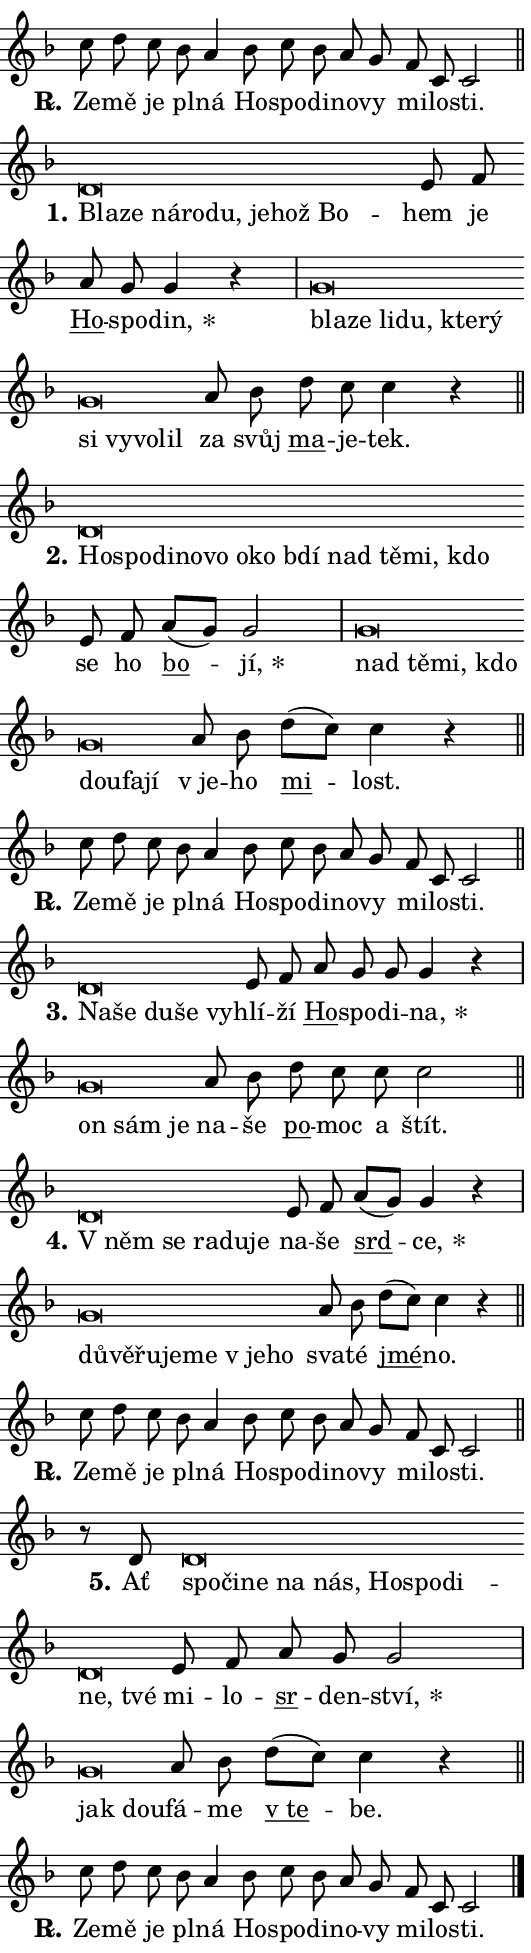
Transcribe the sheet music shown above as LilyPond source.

\version "2.24.0"
\header { tagline = "" }
\paper {
  indent = 0\cm
  top-margin = 0\cm
  right-margin = 0.13\cm % to fit lyric hyphens
  bottom-margin = 0\cm
  left-margin = 0\cm
  paper-width = 9\cm
  page-breaking = #ly:one-page-breaking
  system-system-spacing.basic-distance = #11
  score-system-spacing.basic-distance = #11
  ragged-last = ##f
}


%% Author: Thomas Morley
%% https://lists.gnu.org/archive/html/lilypond-user/2020-05/msg00002.html
#(define (line-position grob)
"Returns position of @var[grob} in current system:
   @code{'start}, if at first time-step
   @code{'end}, if at last time-step
   @code{'middle} otherwise
"
  (let* ((col (ly:item-get-column grob))
         (ln (ly:grob-object col 'left-neighbor))
         (rn (ly:grob-object col 'right-neighbor))
         (col-to-check-left (if (ly:grob? ln) ln col))
         (col-to-check-right (if (ly:grob? rn) rn col))
         (break-dir-left
           (and
             (ly:grob-property col-to-check-left 'non-musical #f)
             (ly:item-break-dir col-to-check-left)))
         (break-dir-right
           (and
             (ly:grob-property col-to-check-right 'non-musical #f)
             (ly:item-break-dir col-to-check-right))))
        (cond ((eqv? 1 break-dir-left) 'start)
              ((eqv? -1 break-dir-right) 'end)
              (else 'middle))))

#(define (tranparent-at-line-position vctor)
  (lambda (grob)
  "Relying on @code{line-position} select the relevant enry from @var{vctor}.
Used to determine transparency,"
    (case (line-position grob)
      ((end) (not (vector-ref vctor 0)))
      ((middle) (not (vector-ref vctor 1)))
      ((start) (not (vector-ref vctor 2))))))

noteHeadBreakVisibility =
#(define-music-function (break-visibility)(vector?)
"Makes @code{NoteHead}s transparent relying on @var{break-visibility}"
#{
  \override NoteHead.transparent =
    #(tranparent-at-line-position break-visibility)
#})

#(define delete-ledgers-for-transparent-note-heads
  (lambda (grob)
    "Reads whether a @code{NoteHead} is transparent.
If so this @code{NoteHead} is removed from @code{'note-heads} from
@var{grob}, which is supposed to be @code{LedgerLineSpanner}.
As a result ledgers are not printed for this @code{NoteHead}"
    (let* ((nhds-array (ly:grob-object grob 'note-heads))
           (nhds-list
             (if (ly:grob-array? nhds-array)
                 (ly:grob-array->list nhds-array)
                 '()))
           ;; Relies on the transparent-property being done before
           ;; Staff.LedgerLineSpanner.after-line-breaking is executed.
           ;; This is fragile ...
           (to-keep
             (remove
               (lambda (nhd)
                 (ly:grob-property nhd 'transparent #f))
               nhds-list)))
      ;; TODO find a better method to iterate over grob-arrays, similiar
      ;; to filter/remove etc for lists
      ;; For now rebuilt from scratch
      (set! (ly:grob-object grob 'note-heads)  '())
      (for-each
        (lambda (nhd)
          (ly:pointer-group-interface::add-grob grob 'note-heads nhd))
        to-keep))))

squashNotes = {
  \override NoteHead.X-extent = #'(-0.2 . 0.2)
  \override NoteHead.Y-extent = #'(-0.75 . 0)
  \override NoteHead.stencil =
    #(lambda (grob)
       (let ((pos (ly:grob-property grob 'staff-position)))
         (begin
           (if (< pos -7) (display "ERROR: Lower brevis then expected\n") (display ""))
           (if (<= pos -6) ly:text-interface::print ly:note-head::print))))
}
unSquashNotes = {
  \revert NoteHead.X-extent
  \revert NoteHead.Y-extent
  \revert NoteHead.stencil
}

hideNotes = \noteHeadBreakVisibility #begin-of-line-visible
unHideNotes = \noteHeadBreakVisibility #all-visible

% work-around for resetting accidentals
% https://lilypond.org/doc/v2.23/Documentation/notation/displaying-rhythms#unmetered-music
cadenzaMeasure = {
  \cadenzaOff
  \partial 1024 s1024
  \cadenzaOn
}

#(define-markup-command (accent layout props text) (markup?)
  "Underline accented syllable"
  (interpret-markup layout props
    #{\markup \override #'(offset . 4.3) \underline { #text }#}))

responsum = \markup \concat {
  "R" \hspace #-1.05 \path #0.1 #'((moveto 0 0.07) (lineto 0.9 0.8)) \hspace #0.05 "."
}

spaceSize = #0.6828661417322834 % exact space size for TeX Gyre Schola

\layout {
  \context {
    \Staff
    \remove "Time_signature_engraver"
    \override LedgerLineSpanner.after-line-breaking = #delete-ledgers-for-transparent-note-heads
  }
  \context {
    \Lyrics {
      \override LyricSpace.minimum-distance = \spaceSize
      \override LyricText.font-name = #"TeX Gyre Schola"
      \override LyricText.font-size = 1
      \override StanzaNumber.font-name = #"TeX Gyre Schola Bold"
      \override StanzaNumber.font-size = 1
    }
  }
  \context {
    \Score 
    \override NoteHead.text =
      #(lambda (grob) 
        (let ((pos (ly:grob-property grob 'staff-position)))
          #{\markup {
            \combine
              \halign #-0.55 \raise #(if (= pos -6) 0 0.5) \override #'(thickness . 2) \draw-line #'(3.2 . 0)
              \musicglyph "noteheads.sM1"
          }#}))
  }
}

% magnetic-lyrics.ily
%
%   written by
%     Jean Abou Samra <jean@abou-samra.fr>
%     Werner Lemberg <wl@gnu.org>
%
%   adapted by
%     Jiri Hon <jiri.hon@gmail.com>
%
% Version 2022-Apr-15

% https://www.mail-archive.com/lilypond-user@gnu.org/msg149350.html

#(define (Left_hyphen_pointer_engraver context)
   "Collect syllable-hyphen-syllable occurrences in lyrics and store
them in properties.  This engraver only looks to the left.  For
example, if the lyrics input is @code{foo -- bar}, it does the
following.

@itemize @bullet
@item
Set the @code{text} property of the @code{LyricHyphen} grob between
@q{foo} and @q{bar} to @code{foo}.

@item
Set the @code{left-hyphen} property of the @code{LyricText} grob with
text @q{foo} to the @code{LyricHyphen} grob between @q{foo} and
@q{bar}.
@end itemize

Use this auxiliary engraver in combination with the
@code{lyric-@/text::@/apply-@/magnetic-@/offset!} hook."
   (let ((hyphen #f)
         (text #f))
     (make-engraver
      (acknowledgers
       ((lyric-syllable-interface engraver grob source-engraver)
        (set! text grob)))
      (end-acknowledgers
       ((lyric-hyphen-interface engraver grob source-engraver)
        ;(when (not (grob::has-interface grob 'lyric-space-interface))
          (set! hyphen grob)));)
      ((stop-translation-timestep engraver)
       (when (and text hyphen)
         (ly:grob-set-object! text 'left-hyphen hyphen))
       (set! text #f)
       (set! hyphen #f)))))

#(define (lyric-text::apply-magnetic-offset! grob)
   "If the space between two syllables is less than the value in
property @code{LyricText@/.details@/.squash-threshold}, move the right
syllable to the left so that it gets concatenated with the left
syllable.

Use this function as a hook for
@code{LyricText@/.after-@/line-@/breaking} if the
@code{Left_@/hyphen_@/pointer_@/engraver} is active."
   (let ((hyphen (ly:grob-object grob 'left-hyphen #f)))
     (when hyphen
       (let ((left-text (ly:spanner-bound hyphen LEFT)))
         (when (grob::has-interface left-text 'lyric-syllable-interface)
           (let* ((common (ly:grob-common-refpoint grob left-text X))
                  (this-x-ext (ly:grob-extent grob common X))
                  (left-x-ext
                   (begin
                     ;; Trigger magnetism for left-text.
                     (ly:grob-property left-text 'after-line-breaking)
                     (ly:grob-extent left-text common X)))
                  ;; `delta` is the gap width between two syllables.
                  (delta (- (interval-start this-x-ext)
                            (interval-end left-x-ext)))
                  (details (ly:grob-property grob 'details))
                  (threshold (assoc-get 'squash-threshold details 0.2)))
             (when (< delta threshold)
               (let* (;; We have to manipulate the input text so that
                      ;; ligatures crossing syllable boundaries are not
                      ;; disabled.  For languages based on the Latin
                      ;; script this is essentially a beautification.
                      ;; However, for non-Western scripts it can be a
                      ;; necessity.
                      (lt (ly:grob-property left-text 'text))
                      (rt (ly:grob-property grob 'text))
                      (is-space (grob::has-interface hyphen 'lyric-space-interface))
                      (space (if is-space " " ""))
                      (extra-delta (if is-space spaceSize 0))
                      ;; Append new syllable.
                      (ltrt-space (if (and (string? lt) (string? rt))
                                (string-append lt space rt)
                                (make-concat-markup (list lt space rt))))
                      ;; Right-align `ltrt` to the right side.
                      (ltrt-space-markup (grob-interpret-markup
                               grob
                               (make-translate-markup
                                (cons (interval-length this-x-ext) 0)
                                (make-right-align-markup ltrt-space)))))
                 (begin
                   ;; Don't print `left-text`.
                   (ly:grob-set-property! left-text 'stencil #f)
                   ;; Set text and stencil (which holds all collected
                   ;; syllables so far) and shift it to the left.
                   (ly:grob-set-property! grob 'text ltrt-space)
                   (ly:grob-set-property! grob 'stencil ltrt-space-markup)
                   (ly:grob-translate-axis! grob (- (- delta extra-delta)) X))))))))))


#(define (lyric-hyphen::displace-bounds-first grob)
   ;; Make very sure this callback isn't triggered too early.
   (let ((left (ly:spanner-bound grob LEFT))
         (right (ly:spanner-bound grob RIGHT)))
     (ly:grob-property left 'after-line-breaking)
     (ly:grob-property right 'after-line-breaking)
     (ly:lyric-hyphen::print grob)))

squashThreshold = #0.4

\layout {
  \context {
    \Lyrics
    \consists #Left_hyphen_pointer_engraver
    \override LyricText.after-line-breaking =
      #lyric-text::apply-magnetic-offset!
    \override LyricHyphen.stencil = #lyric-hyphen::displace-bounds-first
    \override LyricText.details.squash-threshold = \squashThreshold
    \override LyricHyphen.minimum-distance = 0
    \override LyricHyphen.minimum-length = \squashThreshold
  }
}

squashText = \override LyricText.details.squash-threshold = 9999
unSquashText = \override LyricText.details.squash-threshold = \squashThreshold

leftText = \override LyricText.self-alignment-X = #LEFT
unLeftText = \revert LyricText.self-alignment-X

starOffset = #(lambda (grob) 
                (let ((x_offset (ly:self-alignment-interface::aligned-on-x-parent grob)))
                  (if (= x_offset 0) 0 (+ x_offset 1.2))))

star = #(define-music-function (syllable)(string?)
"Append star separator at the end of a syllable"
#{
  \once \override LyricText.X-offset = #starOffset
  \lyricmode { \markup {
    #syllable
    \override #'((font-name . "TeX Gyre Schola Bold")) \hspace #0.2 \lower #0.65 \larger "*"
  } }
#})

starAccent = #(define-music-function (syllable)(string?)
"Append star separator at the end of a syllable and make accent"
#{
  \once \override LyricText.X-offset = #starOffset
  \lyricmode { \markup {
    \accent #syllable
    \override #'((font-name . "TeX Gyre Schola Bold")) \hspace #0.2 \lower #0.65 \larger "*"
  } }
#})

breath = #(define-music-function (syllable)(string?)
"Append breathing indicator at the end of a syllable"
#{
  \lyricmode { \markup { #syllable "+" } }
#})

optionalBreath = #(define-music-function (syllable)(string?)
"Append optional breathing indicator at the end of a syllable"
#{
  \lyricmode { \markup { #syllable "(+)" } }
#})


\score {
    <<
        \new Voice = "melody" { \cadenzaOn \key f \major \relative { c''8 d c bes a4 \bar "" bes8 c bes \bar "" a g \bar "" f c c2 \cadenzaMeasure \bar "||" \break } }
        \new Lyrics \lyricsto "melody" { \lyricmode { \set stanza = \responsum
Ze -- mě je pl -- ná Ho -- spo -- di -- no -- vy mi -- lo -- sti. } }
    >>
    \layout {}
}

\score {
    <<
        \new Voice = "melody" { \cadenzaOn \key f \major \relative { \squashNotes d'\breve*1/16 \hideNotes \breve*1/16 \bar "" \breve*1/16 \bar "" \breve*1/16 \bar "" \breve*1/16 \bar "" \breve*1/16 \bar "" \breve*1/16 \breve*1/16 \bar "" \unHideNotes \unSquashNotes e8 f \bar "" a g g4 r \cadenzaMeasure \bar "|" \squashNotes g\breve*1/16 \hideNotes \breve*1/16 \bar "" \breve*1/16 \bar "" \breve*1/16 \bar "" \breve*1/16 \bar "" \breve*1/16 \bar "" \breve*1/16 \bar "" \breve*1/16 \bar "" \breve*1/16 \breve*1/16 \bar "" \unHideNotes \unSquashNotes a8 bes \bar "" d c c4 r \cadenzaMeasure \bar "||" \break } }
        \new Lyrics \lyricsto "melody" { \lyricmode { \set stanza = "1."
\leftText Bla -- \squashText ze ná -- ro -- du, je -- hož Bo -- \unLeftText \unSquashText hem je \markup \accent Ho -- spo -- \star din, \leftText bla -- \squashText ze li -- du, kte -- rý si vy -- vo -- lil \unLeftText \unSquashText za svůj \markup \accent ma -- je -- tek. } }
    >>
    \layout {}
}

\score {
    <<
        \new Voice = "melody" { \cadenzaOn \key f \major \relative { \squashNotes d'\breve*1/16 \hideNotes \breve*1/16 \bar "" \breve*1/16 \bar "" \breve*1/16 \bar "" \breve*1/16 \bar "" \breve*1/16 \bar "" \breve*1/16 \bar "" \breve*1/16 \bar "" \breve*1/16 \bar "" \breve*1/16 \bar "" \breve*1/16 \breve*1/16 \bar "" \unHideNotes \unSquashNotes e8 f \bar "" a[( g)] g2 \cadenzaMeasure \bar "|" \squashNotes g\breve*1/16 \hideNotes \breve*1/16 \bar "" \breve*1/16 \bar "" \breve*1/16 \bar "" \breve*1/16 \bar "" \breve*1/16 \breve*1/16 \bar "" \unHideNotes \unSquashNotes a8 bes \bar "" d[( c)] c4 r \cadenzaMeasure \bar "||" \break } }
        \new Lyrics \lyricsto "melody" { \lyricmode { \set stanza = "2."
\leftText Ho -- \squashText spo -- di -- no -- vo o -- ko bdí nad tě -- mi, kdo \unLeftText \unSquashText se ho \markup \accent bo -- \star jí, \leftText nad \squashText tě -- mi, kdo dou -- fa -- jí \unLeftText \unSquashText "v je" -- ho \markup \accent mi -- lost. } }
    >>
    \layout {}
}

\score {
    <<
        \new Voice = "melody" { \cadenzaOn \key f \major \relative { c''8 d c bes a4 \bar "" bes8 c bes \bar "" a g \bar "" f c c2 \cadenzaMeasure \bar "||" \break } }
        \new Lyrics \lyricsto "melody" { \lyricmode { \set stanza = \responsum
Ze -- mě je pl -- ná Ho -- spo -- di -- no -- vy mi -- lo -- sti. } }
    >>
    \layout {}
}

\score {
    <<
        \new Voice = "melody" { \cadenzaOn \key f \major \relative { \squashNotes d'\breve*1/16 \hideNotes \breve*1/16 \bar "" \breve*1/16 \bar "" \breve*1/16 \breve*1/16 \bar "" \unHideNotes \unSquashNotes e8 f \bar "" a g g g4 r \cadenzaMeasure \bar "|" \squashNotes g\breve*1/16 \hideNotes \breve*1/16 \breve*1/16 \bar "" \unHideNotes \unSquashNotes a8 bes \bar "" d c c c2 \cadenzaMeasure \bar "||" \break } }
        \new Lyrics \lyricsto "melody" { \lyricmode { \set stanza = "3."
\leftText Na -- \squashText še du -- še vy -- \unLeftText \unSquashText hlí -- ží \markup \accent Ho -- spo -- di -- \star na, \leftText on \squashText sám je \unLeftText \unSquashText na -- še \markup \accent po -- moc a štít. } }
    >>
    \layout {}
}

\score {
    <<
        \new Voice = "melody" { \cadenzaOn \key f \major \relative { \squashNotes d'\breve*1/16 \hideNotes \breve*1/16 \bar "" \breve*1/16 \bar "" \breve*1/16 \breve*1/16 \bar "" \unHideNotes \unSquashNotes e8 f \bar "" a[( g)] g4 r \cadenzaMeasure \bar "|" \squashNotes g\breve*1/16 \hideNotes \breve*1/16 \bar "" \breve*1/16 \bar "" \breve*1/16 \bar "" \breve*1/16 \bar "" \breve*1/16 \breve*1/16 \bar "" \unHideNotes \unSquashNotes a8 bes \bar "" d[( c)] c4 r \cadenzaMeasure \bar "||" \break } }
        \new Lyrics \lyricsto "melody" { \lyricmode { \set stanza = "4."
\leftText "V něm" \squashText se ra -- du -- je \unLeftText \unSquashText na -- še \markup \accent srd -- \star ce, \leftText dů -- \squashText vě -- řu -- je -- me "v je" -- ho \unLeftText \unSquashText sva -- té \markup \accent jmé -- no. } }
    >>
    \layout {}
}

\score {
    <<
        \new Voice = "melody" { \cadenzaOn \key f \major \relative { c''8 d c bes a4 \bar "" bes8 c bes \bar "" a g \bar "" f c c2 \cadenzaMeasure \bar "||" \break } }
        \new Lyrics \lyricsto "melody" { \lyricmode { \set stanza = \responsum
Ze -- mě je pl -- ná Ho -- spo -- di -- no -- vy mi -- lo -- sti. } }
    >>
    \layout {}
}

\score {
    <<
        \new Voice = "melody" { \cadenzaOn \key f \major \relative { r8 d'8 \squashNotes d\breve*1/16 \hideNotes \breve*1/16 \bar "" \breve*1/16 \bar "" \breve*1/16 \bar "" \breve*1/16 \bar "" \breve*1/16 \bar "" \breve*1/16 \bar "" \breve*1/16 \bar "" \breve*1/16 \breve*1/16 \bar "" \unHideNotes \unSquashNotes e8 f \bar "" a g g2 \cadenzaMeasure \bar "|" \squashNotes g\breve*1/16 \hideNotes \breve*1/16 \bar "" \unHideNotes \unSquashNotes a8 bes \bar "" d[( c)] c4 r \cadenzaMeasure \bar "||" \break } }
        \new Lyrics \lyricsto "melody" { \lyricmode { \set stanza = "5."
Ať \leftText spo -- \squashText či -- ne na nás, Ho -- spo -- di -- ne, tvé \unLeftText \unSquashText mi -- lo -- \markup \accent sr -- den -- \star ství, \leftText jak \squashText dou -- \unLeftText \unSquashText fá -- me \markup \accent "v te" -- be. } }
    >>
    \layout {}
}

\score {
    <<
        \new Voice = "melody" { \cadenzaOn \key f \major \relative { c''8 d c bes a4 \bar "" bes8 c bes \bar "" a g \bar "" f c c2 \cadenzaMeasure \bar "||" \break } \bar "|." }
        \new Lyrics \lyricsto "melody" { \lyricmode { \set stanza = \responsum
Ze -- mě je pl -- ná Ho -- spo -- di -- no -- vy mi -- lo -- sti. } }
    >>
    \layout {}
}
